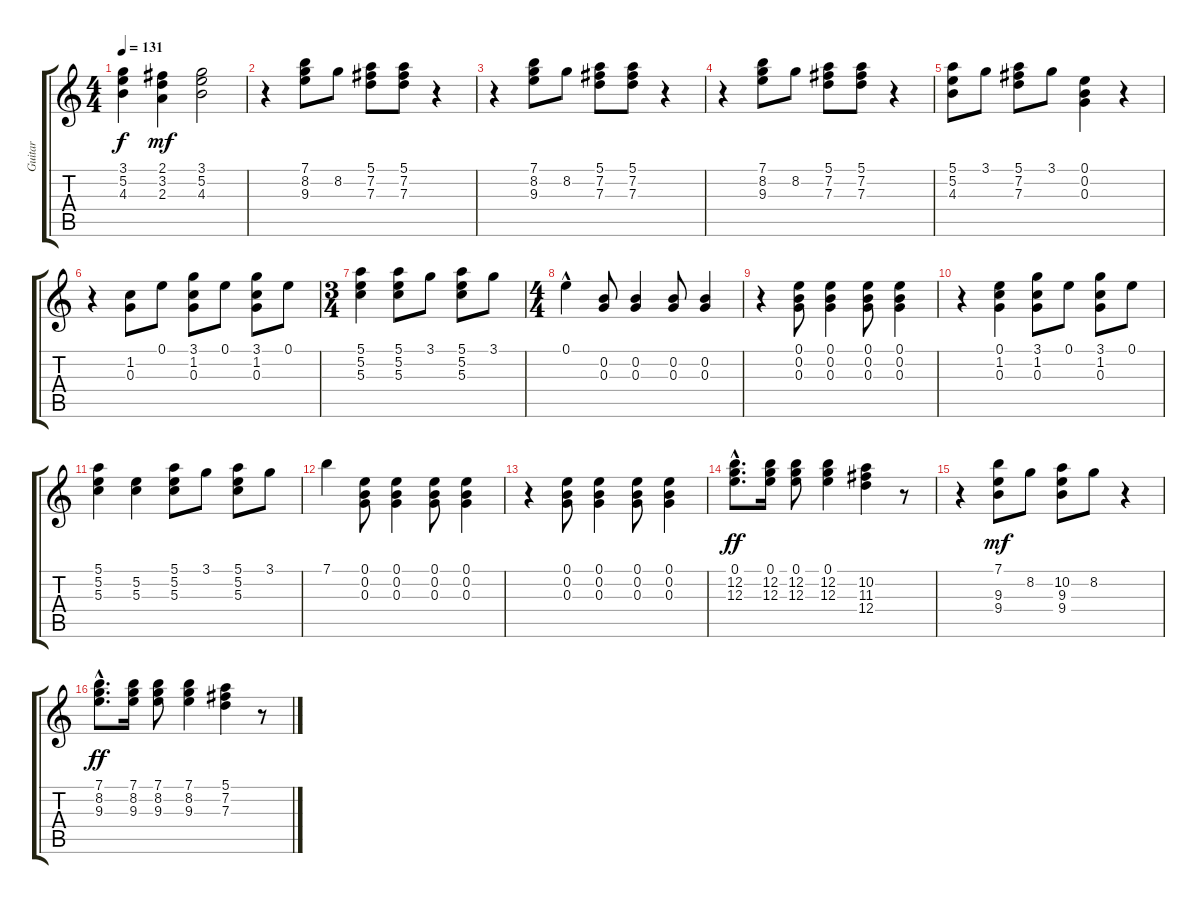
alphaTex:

\track ("Guitar" "Guitar") {instrument electricguitarclean}
\staff {score tabs}
\tuning (E4 B3 G3 D3 A2 E2) {hide}
\ts (4 4)
\tempo 131
\clef g2
\ks c
(3.1{t} 5.2{t} 4.3{t}).4{dy f} (2.1 3.2 2.3).4{dy mf} (3.1 5.2 4.3).2 |
r.4 (7.1 8.2 9.3).8 8.2.8 (5.1 7.2 7.3).8 (5.1 7.2 7.3).8 r.4 |
r.4 (7.1 8.2 9.3).8 8.2.8 (5.1 7.2 7.3).8 (5.1 7.2 7.3).8 r.4 |
r.4 (7.1 8.2 9.3).8 8.2.8 (5.1 7.2 7.3).8 (5.1 7.2 7.3).8 r.4 |
(5.1 5.2 4.3).8 3.1.8 (5.1 7.2 7.3).8 3.1.8 (0.1 0.2 0.3).4 r.4 |
r.4 (1.2 0.3).8 0.1.8 (3.1 1.2 0.3).8 0.1.8 (3.1 1.2 0.3).8 0.1.8 |
\ts (3 4)
(5.1 5.2 5.3).4 (5.1 5.2 5.3).8 3.1.8 (5.1 5.2 5.3).8 3.1.8 |
\ts (4 4)
0.1{hac}.4 (0.2 0.3).8 (0.2 0.3).4 (0.2 0.3).8 (0.2 0.3).4 |
r.4 (0.1 0.2 0.3).8 (0.1 0.2 0.3).4 (0.1 0.2 0.3).8 (0.1 0.2 0.3).4 |
r.4 (0.1 1.2 0.3).4 (3.1 1.2 0.3).8 0.1.8 (3.1 1.2 0.3).8 0.1.8 |
(5.1 5.2 5.3).4 (5.2 5.3).4 (5.1 5.2 5.3).8 3.1.8 (5.1 5.2 5.3).8 3.1.8 |
7.1.4 (0.1 0.2 0.3).8 (0.1 0.2 0.3).4 (0.1 0.2 0.3).8 (0.1 0.2 0.3).4 |
r.4 (0.1 0.2 0.3).8 (0.1 0.2 0.3).4 (0.1 0.2 0.3).8 (0.1 0.2 0.3).4 |
(0.1{hac} 12.2{hac} 12.3{hac}).8{d dy ff} (0.1 12.2 12.3).16 (0.1 12.2 12.3).8 (0.1 12.2 12.3).4 (10.2 11.3 12.4).4 r.8 |
r.4 (7.1 9.3 9.4).8{dy mf} 8.2.8 (10.2 9.3 9.4).8 8.2.8 r.4 |
(7.1{hac} 8.2{hac} 9.3{hac}).8{d dy ff} (7.1 8.2 9.3).16 (7.1 8.2 9.3).8 (7.1 8.2 9.3).4 (5.1 7.2 7.3).4 r.8
